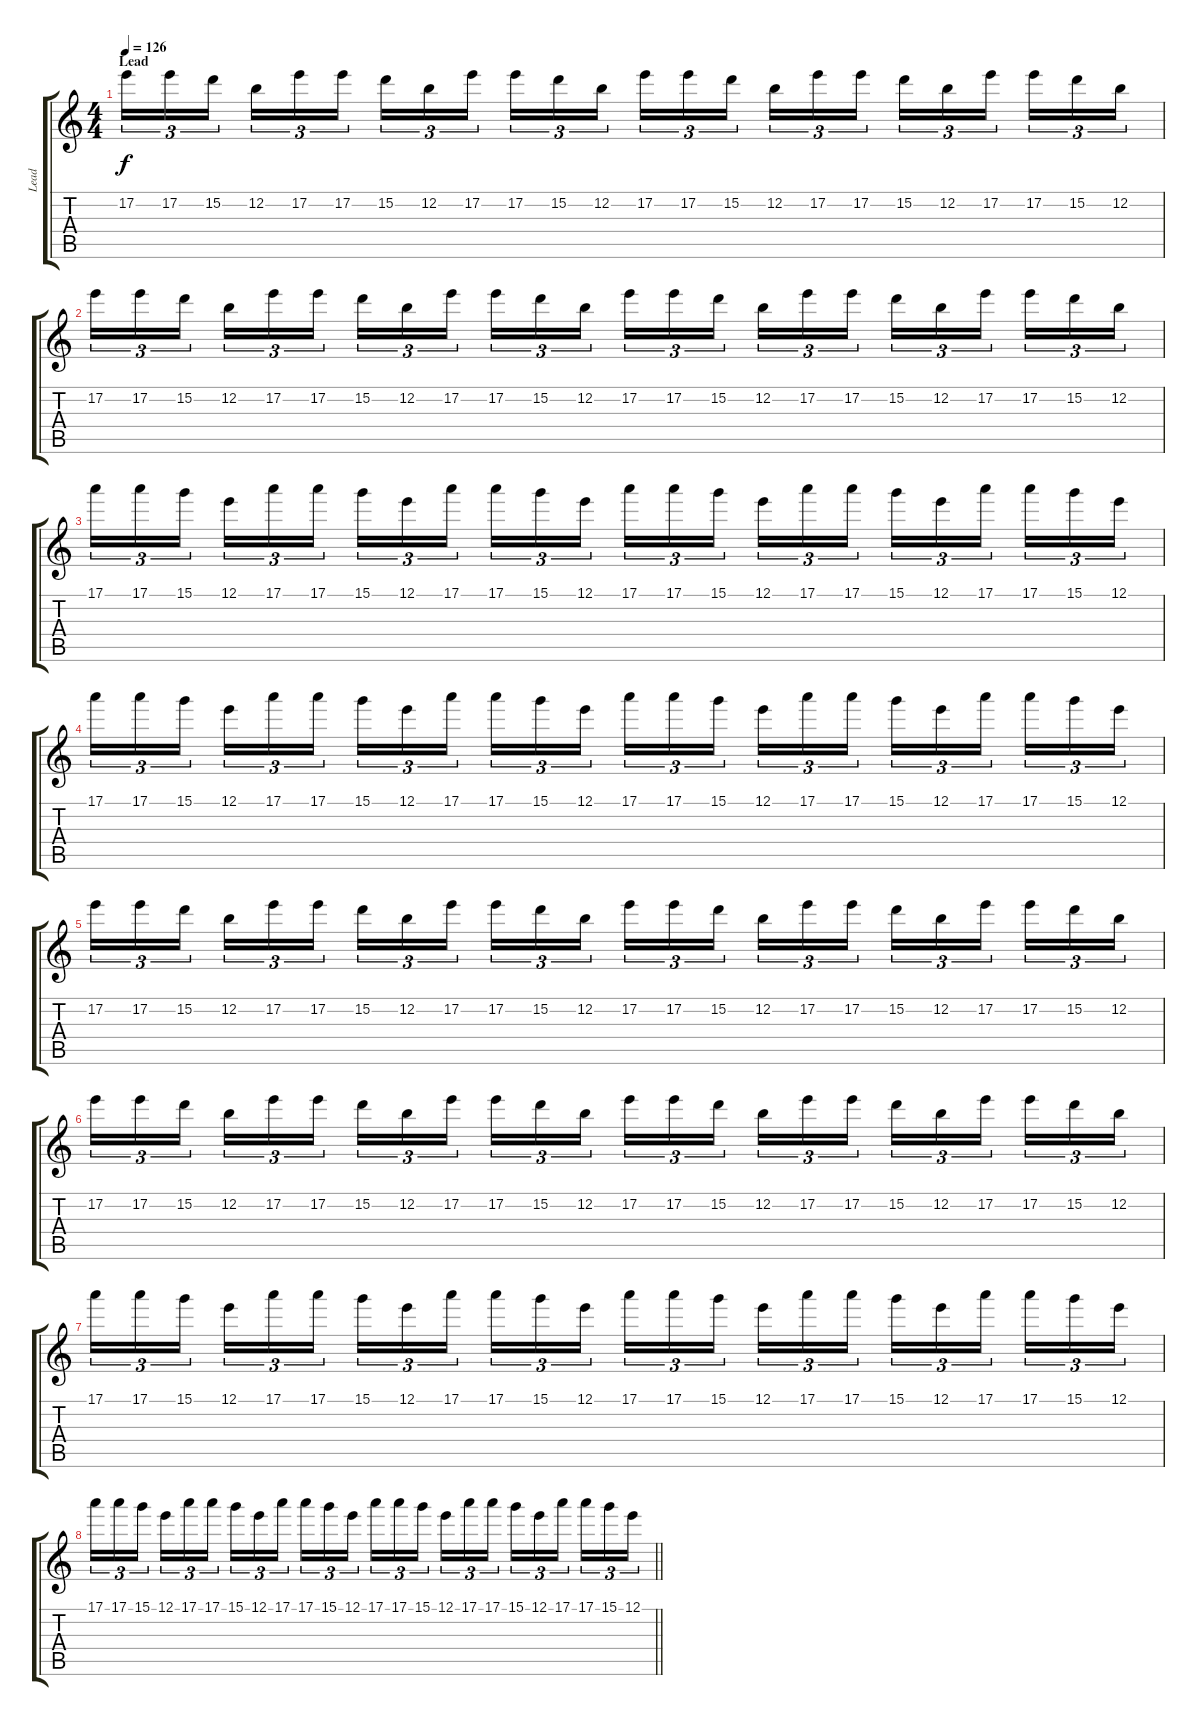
\track ("Lead" "Lead") {instrument distortionguitar}
\staff {score tabs}
\tuning (E4 B3 G3 D3 A2 E2) {hide}
\ts (4 4)
\section ("" "Lead")
\tempo 126
\clef g2
\ks c
17.2.16{tu (3 2) dy f} 17.2.16{tu (3 2)} 15.2.16{tu (3 2) beam splitsecondary} 12.2.16{tu (3 2)} 17.2.16{tu (3 2)} 17.2.16{tu (3 2)} 15.2.16{tu (3 2)} 12.2.16{tu (3 2)} 17.2.16{tu (3 2) beam splitsecondary} 17.2.16{tu (3 2)} 15.2.16{tu (3 2)} 12.2.16{tu (3 2)} 17.2.16{tu (3 2)} 17.2.16{tu (3 2)} 15.2.16{tu (3 2) beam splitsecondary} 12.2.16{tu (3 2)} 17.2.16{tu (3 2)} 17.2.16{tu (3 2)} 15.2.16{tu (3 2)} 12.2.16{tu (3 2)} 17.2.16{tu (3 2) beam splitsecondary} 17.2.16{tu (3 2)} 15.2.16{tu (3 2)} 12.2.16{tu (3 2)} |
17.2.16{tu (3 2)} 17.2.16{tu (3 2)} 15.2.16{tu (3 2) beam splitsecondary} 12.2.16{tu (3 2)} 17.2.16{tu (3 2)} 17.2.16{tu (3 2)} 15.2.16{tu (3 2)} 12.2.16{tu (3 2)} 17.2.16{tu (3 2) beam splitsecondary} 17.2.16{tu (3 2)} 15.2.16{tu (3 2)} 12.2.16{tu (3 2)} 17.2.16{tu (3 2)} 17.2.16{tu (3 2)} 15.2.16{tu (3 2) beam splitsecondary} 12.2.16{tu (3 2)} 17.2.16{tu (3 2)} 17.2.16{tu (3 2)} 15.2.16{tu (3 2)} 12.2.16{tu (3 2)} 17.2.16{tu (3 2) beam splitsecondary} 17.2.16{tu (3 2)} 15.2.16{tu (3 2)} 12.2.16{tu (3 2)} |
17.1.16{tu (3 2)} 17.1.16{tu (3 2)} 15.1.16{tu (3 2) beam splitsecondary} 12.1.16{tu (3 2)} 17.1.16{tu (3 2)} 17.1.16{tu (3 2)} 15.1.16{tu (3 2)} 12.1.16{tu (3 2)} 17.1.16{tu (3 2) beam splitsecondary} 17.1.16{tu (3 2)} 15.1.16{tu (3 2)} 12.1.16{tu (3 2)} 17.1.16{tu (3 2)} 17.1.16{tu (3 2)} 15.1.16{tu (3 2) beam splitsecondary} 12.1.16{tu (3 2)} 17.1.16{tu (3 2)} 17.1.16{tu (3 2)} 15.1.16{tu (3 2)} 12.1.16{tu (3 2)} 17.1.16{tu (3 2) beam splitsecondary} 17.1.16{tu (3 2)} 15.1.16{tu (3 2)} 12.1.16{tu (3 2)} |
17.1.16{tu (3 2)} 17.1.16{tu (3 2)} 15.1.16{tu (3 2) beam splitsecondary} 12.1.16{tu (3 2)} 17.1.16{tu (3 2)} 17.1.16{tu (3 2)} 15.1.16{tu (3 2)} 12.1.16{tu (3 2)} 17.1.16{tu (3 2) beam splitsecondary} 17.1.16{tu (3 2)} 15.1.16{tu (3 2)} 12.1.16{tu (3 2)} 17.1.16{tu (3 2)} 17.1.16{tu (3 2)} 15.1.16{tu (3 2) beam splitsecondary} 12.1.16{tu (3 2)} 17.1.16{tu (3 2)} 17.1.16{tu (3 2)} 15.1.16{tu (3 2)} 12.1.16{tu (3 2)} 17.1.16{tu (3 2) beam splitsecondary} 17.1.16{tu (3 2)} 15.1.16{tu (3 2)} 12.1.16{tu (3 2)} |
17.2.16{tu (3 2)} 17.2.16{tu (3 2)} 15.2.16{tu (3 2) beam splitsecondary} 12.2.16{tu (3 2)} 17.2.16{tu (3 2)} 17.2.16{tu (3 2)} 15.2.16{tu (3 2)} 12.2.16{tu (3 2)} 17.2.16{tu (3 2) beam splitsecondary} 17.2.16{tu (3 2)} 15.2.16{tu (3 2)} 12.2.16{tu (3 2)} 17.2.16{tu (3 2)} 17.2.16{tu (3 2)} 15.2.16{tu (3 2) beam splitsecondary} 12.2.16{tu (3 2)} 17.2.16{tu (3 2)} 17.2.16{tu (3 2)} 15.2.16{tu (3 2)} 12.2.16{tu (3 2)} 17.2.16{tu (3 2) beam splitsecondary} 17.2.16{tu (3 2)} 15.2.16{tu (3 2)} 12.2.16{tu (3 2)} |
17.2.16{tu (3 2)} 17.2.16{tu (3 2)} 15.2.16{tu (3 2) beam splitsecondary} 12.2.16{tu (3 2)} 17.2.16{tu (3 2)} 17.2.16{tu (3 2)} 15.2.16{tu (3 2)} 12.2.16{tu (3 2)} 17.2.16{tu (3 2) beam splitsecondary} 17.2.16{tu (3 2)} 15.2.16{tu (3 2)} 12.2.16{tu (3 2)} 17.2.16{tu (3 2)} 17.2.16{tu (3 2)} 15.2.16{tu (3 2) beam splitsecondary} 12.2.16{tu (3 2)} 17.2.16{tu (3 2)} 17.2.16{tu (3 2)} 15.2.16{tu (3 2)} 12.2.16{tu (3 2)} 17.2.16{tu (3 2) beam splitsecondary} 17.2.16{tu (3 2)} 15.2.16{tu (3 2)} 12.2.16{tu (3 2)} |
17.1.16{tu (3 2)} 17.1.16{tu (3 2)} 15.1.16{tu (3 2) beam splitsecondary} 12.1.16{tu (3 2)} 17.1.16{tu (3 2)} 17.1.16{tu (3 2)} 15.1.16{tu (3 2)} 12.1.16{tu (3 2)} 17.1.16{tu (3 2) beam splitsecondary} 17.1.16{tu (3 2)} 15.1.16{tu (3 2)} 12.1.16{tu (3 2)} 17.1.16{tu (3 2)} 17.1.16{tu (3 2)} 15.1.16{tu (3 2) beam splitsecondary} 12.1.16{tu (3 2)} 17.1.16{tu (3 2)} 17.1.16{tu (3 2)} 15.1.16{tu (3 2)} 12.1.16{tu (3 2)} 17.1.16{tu (3 2) beam splitsecondary} 17.1.16{tu (3 2)} 15.1.16{tu (3 2)} 12.1.16{tu (3 2)} |
\barLineRight lightlight
17.1.16{tu (3 2)} 17.1.16{tu (3 2)} 15.1.16{tu (3 2) beam splitsecondary} 12.1.16{tu (3 2)} 17.1.16{tu (3 2)} 17.1.16{tu (3 2)} 15.1.16{tu (3 2)} 12.1.16{tu (3 2)} 17.1.16{tu (3 2) beam splitsecondary} 17.1.16{tu (3 2)} 15.1.16{tu (3 2)} 12.1.16{tu (3 2)} 17.1.16{tu (3 2)} 17.1.16{tu (3 2)} 15.1.16{tu (3 2) beam splitsecondary} 12.1.16{tu (3 2)} 17.1.16{tu (3 2)} 17.1.16{tu (3 2)} 15.1.16{tu (3 2)} 12.1.16{tu (3 2)} 17.1.16{tu (3 2) beam splitsecondary} 17.1.16{tu (3 2)} 15.1.16{tu (3 2)} 12.1.16{tu (3 2)}
